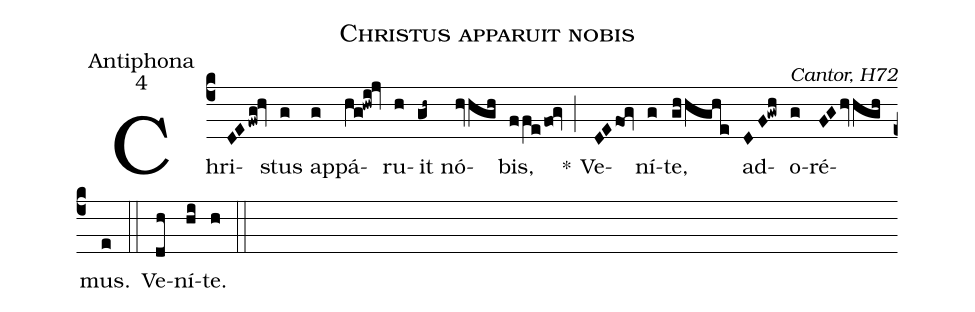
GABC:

name:Christus apparuit nobis;
office-part:Antiphona;
mode:4;
commentary:Cantor, H72;
%%
(c4) Chri(DEfwg!hv)stus(g) ap(g)pá(hg!hwi!jv)ru(h)it(gh~) nó(hvhgh)bis,(ffefo0g)  (;) <v>\GreStar</v>()
Ve(DEfog)ní(g)te,(ghhghe) ad(DF@gwh)o(g)ré(FGhvhgh)mus.(e) (::)
Ve(dh)ní(hi)te.(h)
(::)
